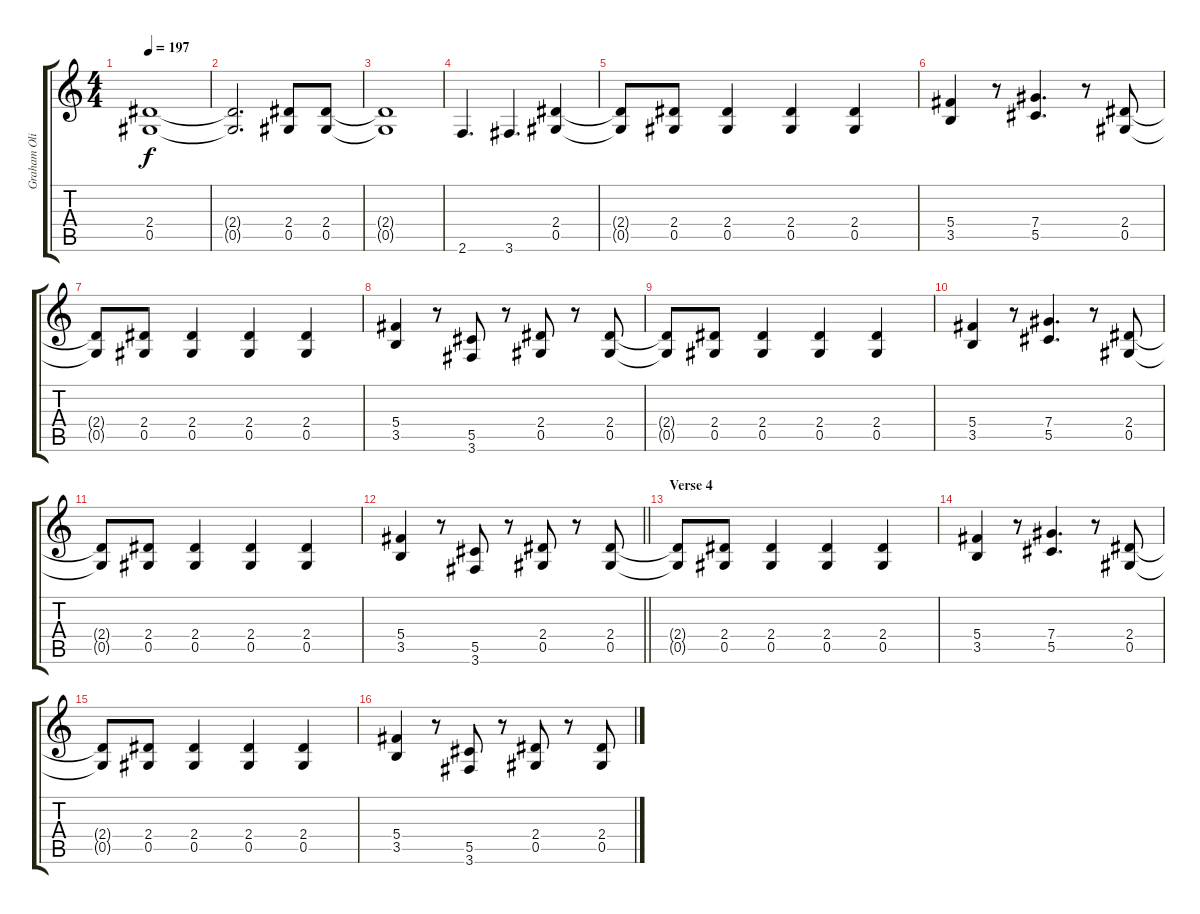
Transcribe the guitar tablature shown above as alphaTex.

\track ("Graham Oliver" "Graham Oli") {instrument overdrivenguitar}
\staff {score tabs}
\tuning (Eb4 Bb3 Gb3 Db3 Ab2 Eb2) {hide}
\ts (4 4)
\tempo 197
\clef g2
\ks c
(2.4{t} 0.5{t}).1{dy f} |
(2.4{t} 0.5{t}).2{d} (2.4 0.5).8 (2.4 0.5).8 |
(2.4{t} 0.5{t}).1 |
2.6.4{d} 3.6.4{d} (2.4 0.5).4 |
(2.4{t} 0.5{t}).8 (2.4 0.5).8 (2.4 0.5).4 (2.4 0.5).4 (2.4 0.5).4 |
(5.4 3.5).4 r.8 (7.4 5.5).4{d} r.8 (2.4 0.5).8 |
(2.4{t} 0.5{t}).8 (2.4 0.5).8 (2.4 0.5).4 (2.4 0.5).4 (2.4 0.5).4 |
(5.4 3.5).4 r.8 (5.5 3.6).8 r.8 (2.4 0.5).8 r.8 (2.4 0.5).8 |
(2.4{t} 0.5{t}).8 (2.4 0.5).8 (2.4 0.5).4 (2.4 0.5).4 (2.4 0.5).4 |
(5.4 3.5).4 r.8 (7.4 5.5).4{d} r.8 (2.4 0.5).8 |
(2.4{t} 0.5{t}).8 (2.4 0.5).8 (2.4 0.5).4 (2.4 0.5).4 (2.4 0.5).4 |
\barLineRight lightlight
(5.4 3.5).4 r.8 (5.5 3.6).8 r.8 (2.4 0.5).8 r.8 (2.4 0.5).8 |
\section ("" "Verse 4")
(2.4{t} 0.5{t}).8 (2.4 0.5).8 (2.4 0.5).4 (2.4 0.5).4 (2.4 0.5).4 |
(5.4 3.5).4 r.8 (7.4 5.5).4{d} r.8 (2.4 0.5).8 |
(2.4{t} 0.5{t}).8 (2.4 0.5).8 (2.4 0.5).4 (2.4 0.5).4 (2.4 0.5).4 |
(5.4 3.5).4 r.8 (5.5 3.6).8 r.8 (2.4 0.5).8 r.8 (2.4 0.5).8
